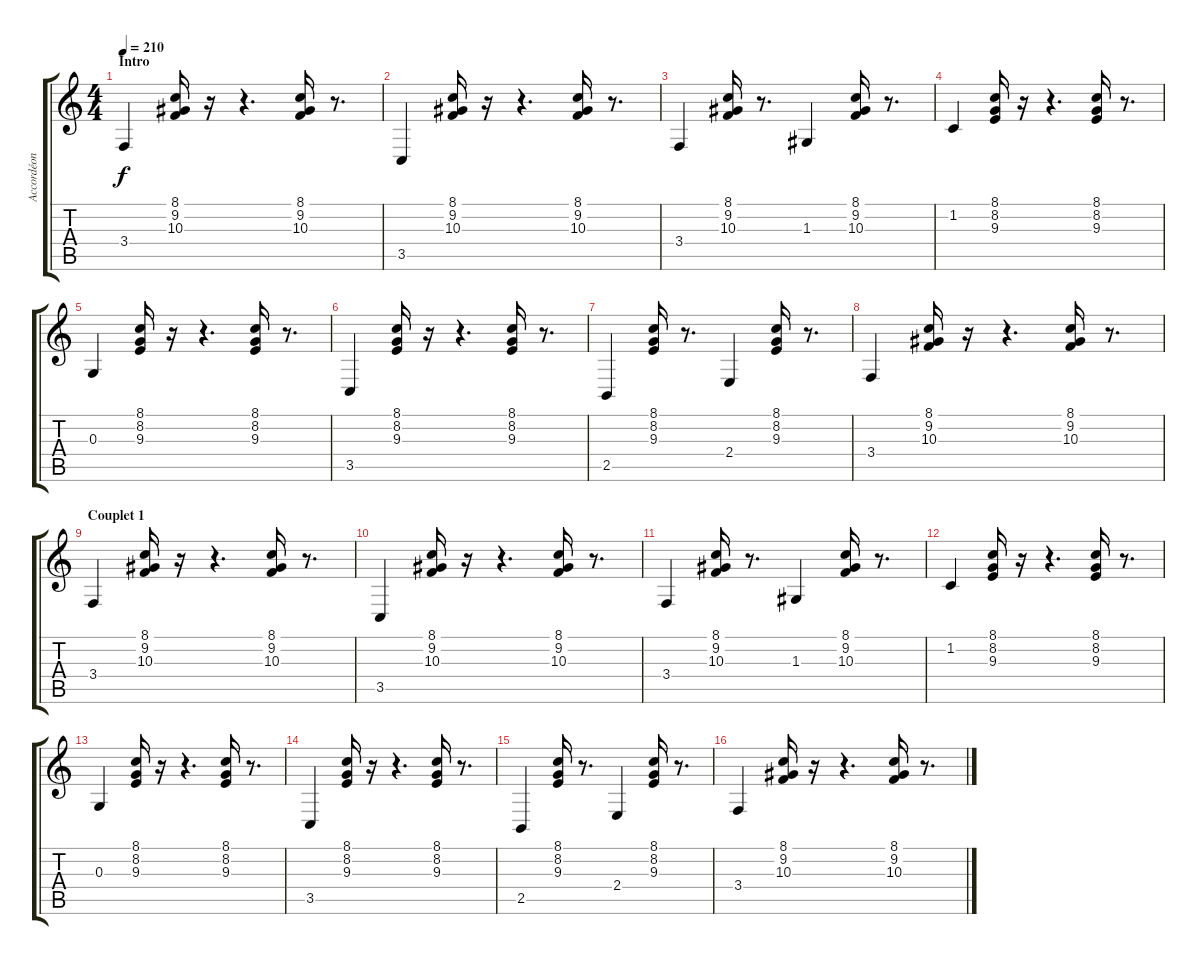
\track ("Accordéon" "Accordéon") {instrument accordion}
\staff {score tabs}
\tuning (E4 B3 G3 D3 A2 E2) {hide}
\ts (4 4)
\section ("" "Intro")
\tempo 210
\clef g2
\ks c
3.4.4{dy f instrument accordion} (8.1 9.2 10.3).16 r.16 r.4{d} (8.1 9.2 10.3).16 r.8{d} |
3.5.4 (8.1 9.2 10.3).16 r.16 r.4{d} (8.1 9.2 10.3).16 r.8{d} |
3.4.4 (8.1 9.2 10.3).16 r.8{d} 1.3.4 (8.1 9.2 10.3).16 r.8{d} |
1.2.4 (8.1 8.2 9.3).16 r.16 r.4{d} (8.1 8.2 9.3).16 r.8{d} |
0.3.4 (8.1 8.2 9.3).16 r.16 r.4{d} (8.1 8.2 9.3).16 r.8{d} |
3.5.4 (8.1 8.2 9.3).16 r.16 r.4{d} (8.1 8.2 9.3).16 r.8{d} |
2.5.4 (8.1 8.2 9.3).16 r.8{d} 2.4.4 (8.1 8.2 9.3).16 r.8{d} |
3.4.4 (8.1 9.2 10.3).16 r.16 r.4{d} (8.1 9.2 10.3).16 r.8{d} |
\section ("" "Couplet 1")
3.4.4 (8.1 9.2 10.3).16 r.16 r.4{d} (8.1 9.2 10.3).16 r.8{d} |
3.5.4 (8.1 9.2 10.3).16 r.16 r.4{d} (8.1 9.2 10.3).16 r.8{d} |
3.4.4 (8.1 9.2 10.3).16 r.8{d} 1.3.4 (8.1 9.2 10.3).16 r.8{d} |
1.2.4 (8.1 8.2 9.3).16 r.16 r.4{d} (8.1 8.2 9.3).16 r.8{d} |
0.3.4 (8.1 8.2 9.3).16 r.16 r.4{d} (8.1 8.2 9.3).16 r.8{d} |
3.5.4 (8.1 8.2 9.3).16 r.16 r.4{d} (8.1 8.2 9.3).16 r.8{d} |
2.5.4 (8.1 8.2 9.3).16 r.8{d} 2.4.4 (8.1 8.2 9.3).16 r.8{d} |
3.4.4 (8.1 9.2 10.3).16 r.16 r.4{d} (8.1 9.2 10.3).16 r.8{d}
